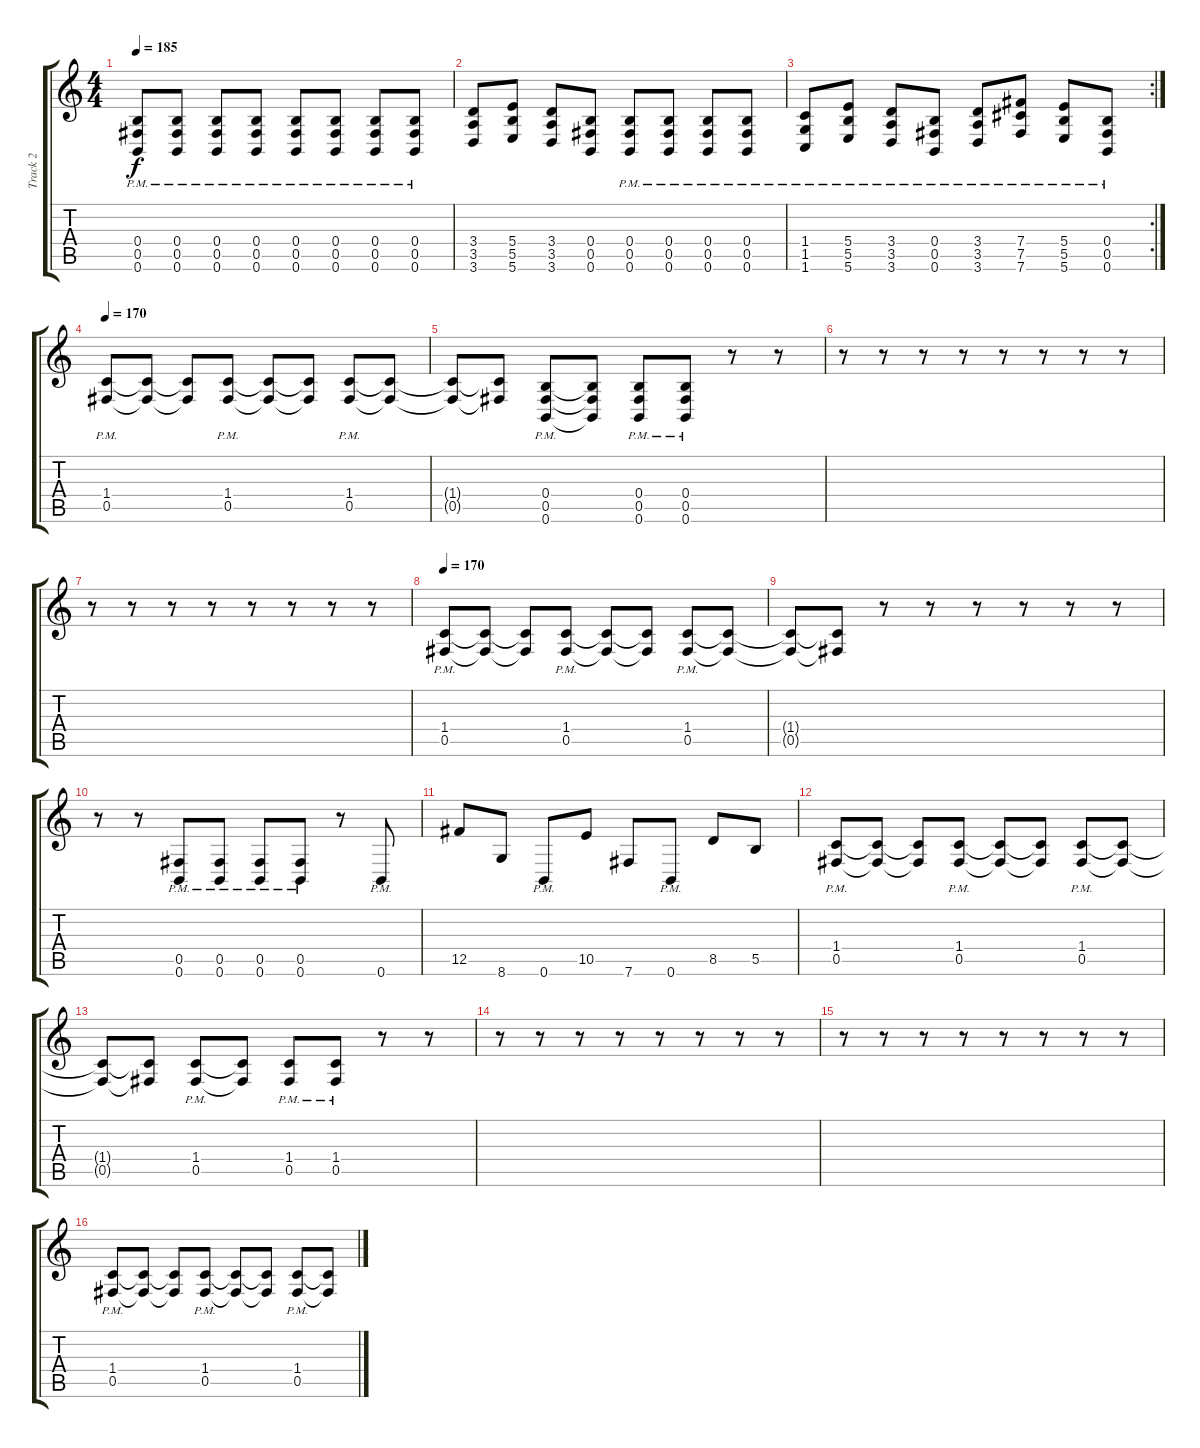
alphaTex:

\track ("Track 2" "Track 2") {instrument distortionguitar}
\staff {score tabs}
\tuning (Db4 Ab3 E3 B2 Gb2 B1) {hide}
\ts (4 4)
\tempo 185
\clef g2
\ks c
(0.4{pm} 0.5{pm} 0.6{pm}).8{dy f} (0.4{pm} 0.5{pm} 0.6{pm}).8 (0.4{pm} 0.5{pm} 0.6{pm}).8 (0.4{pm} 0.5{pm} 0.6{pm}).8 (0.4{pm} 0.5{pm} 0.6{pm}).8 (0.4{pm} 0.5{pm} 0.6{pm}).8 (0.4{pm} 0.5{pm} 0.6{pm}).8 (0.4{pm} 0.5{pm} 0.6{pm}).8 |
(3.4 3.5 3.6).8 (5.4 5.5 5.6).8 (3.4 3.5 3.6).8 (0.4 0.5 0.6).8 (0.4{pm} 0.5{pm} 0.6{pm}).8 (0.4{pm} 0.5{pm} 0.6{pm}).8 (0.4{pm} 0.5{pm} 0.6{pm}).8 (0.4{pm} 0.5{pm} 0.6{pm}).8 |
\rc 2
(1.4{pm} 1.5{pm} 1.6{pm}).8 (5.4{pm} 5.5{pm} 5.6{pm}).8 (3.4{pm} 3.5{pm} 3.6{pm}).8 (0.4{pm} 0.5{pm} 0.6{pm}).8 (3.4{pm} 3.5{pm} 3.6{pm}).8 (7.4{pm} 7.5{pm} 7.6{pm}).8 (5.4{pm} 5.5{pm} 5.6{pm}).8 (0.4{pm} 0.5{pm} 0.6{pm}).8 |
\tempo 170
(1.4{pm} 0.5{pm}).8 (1.4{t} 0.5{t}).8 (1.4{t} 0.5{t}).8 (1.4{pm} 0.5{pm}).8 (1.4{t} 0.5{t}).8 (1.4{t} 0.5{t}).8 (1.4{pm} 0.5{pm}).8 (1.4{t} 0.5{t}).8 |
(1.4{t} 0.5{t}).8 (1.4{t} 0.5{t}).8 (0.4{pm} 0.5{pm} 0.6{pm}).8 (0.4{t} 0.5{t} 0.6{t}).8 (0.4{pm} 0.5{pm} 0.6{pm}).8 (0.4{pm} 0.5{pm} 0.6{pm}).8 r.8 r.8 |
r.8 r.8 r.8 r.8 r.8 r.8 r.8 r.8 |
r.8 r.8 r.8 r.8 r.8 r.8 r.8 r.8 |
\tempo 170
(1.4{pm} 0.5{pm}).8 (1.4{t} 0.5{t}).8 (1.4{t} 0.5{t}).8 (1.4{pm} 0.5{pm}).8 (1.4{t} 0.5{t}).8 (1.4{t} 0.5{t}).8 (1.4{pm} 0.5{pm}).8 (1.4{t} 0.5{t}).8 |
(1.4{t} 0.5{t}).8 (1.4{t} 0.5{t}).8 r.8 r.8 r.8 r.8 r.8 r.8 |
r.8 r.8 (0.5{pm} 0.6{pm}).8 (0.5{pm} 0.6{pm}).8 (0.5{pm} 0.6{pm}).8 (0.5{pm} 0.6{pm}).8 r.8 0.6{pm}.8 |
12.5.8 8.6.8 0.6{pm}.8 10.5.8 7.6.8 0.6{pm}.8 8.5.8 5.5.8 |
(1.4{pm} 0.5{pm}).8 (1.4{t} 0.5{t}).8 (1.4{t} 0.5{t}).8 (1.4{pm} 0.5{pm}).8 (1.4{t} 0.5{t}).8 (1.4{t} 0.5{t}).8 (1.4{pm} 0.5{pm}).8 (1.4{t} 0.5{t}).8 |
(1.4{t} 0.5{t}).8 (1.4{t} 0.5{t}).8 (1.4{pm} 0.5{pm}).8 (1.4{t} 0.5{t}).8 (1.4{pm} 0.5{pm}).8 (1.4{pm} 0.5{pm}).8 r.8 r.8 |
r.8 r.8 r.8 r.8 r.8 r.8 r.8 r.8 |
r.8 r.8 r.8 r.8 r.8 r.8 r.8 r.8 |
(1.4{pm} 0.5{pm}).8 (1.4{t} 0.5{t}).8 (1.4{t} 0.5{t}).8 (1.4{pm} 0.5{pm}).8 (1.4{t} 0.5{t}).8 (1.4{t} 0.5{t}).8 (1.4{pm} 0.5{pm}).8 (1.4{t} 0.5{t}).8
